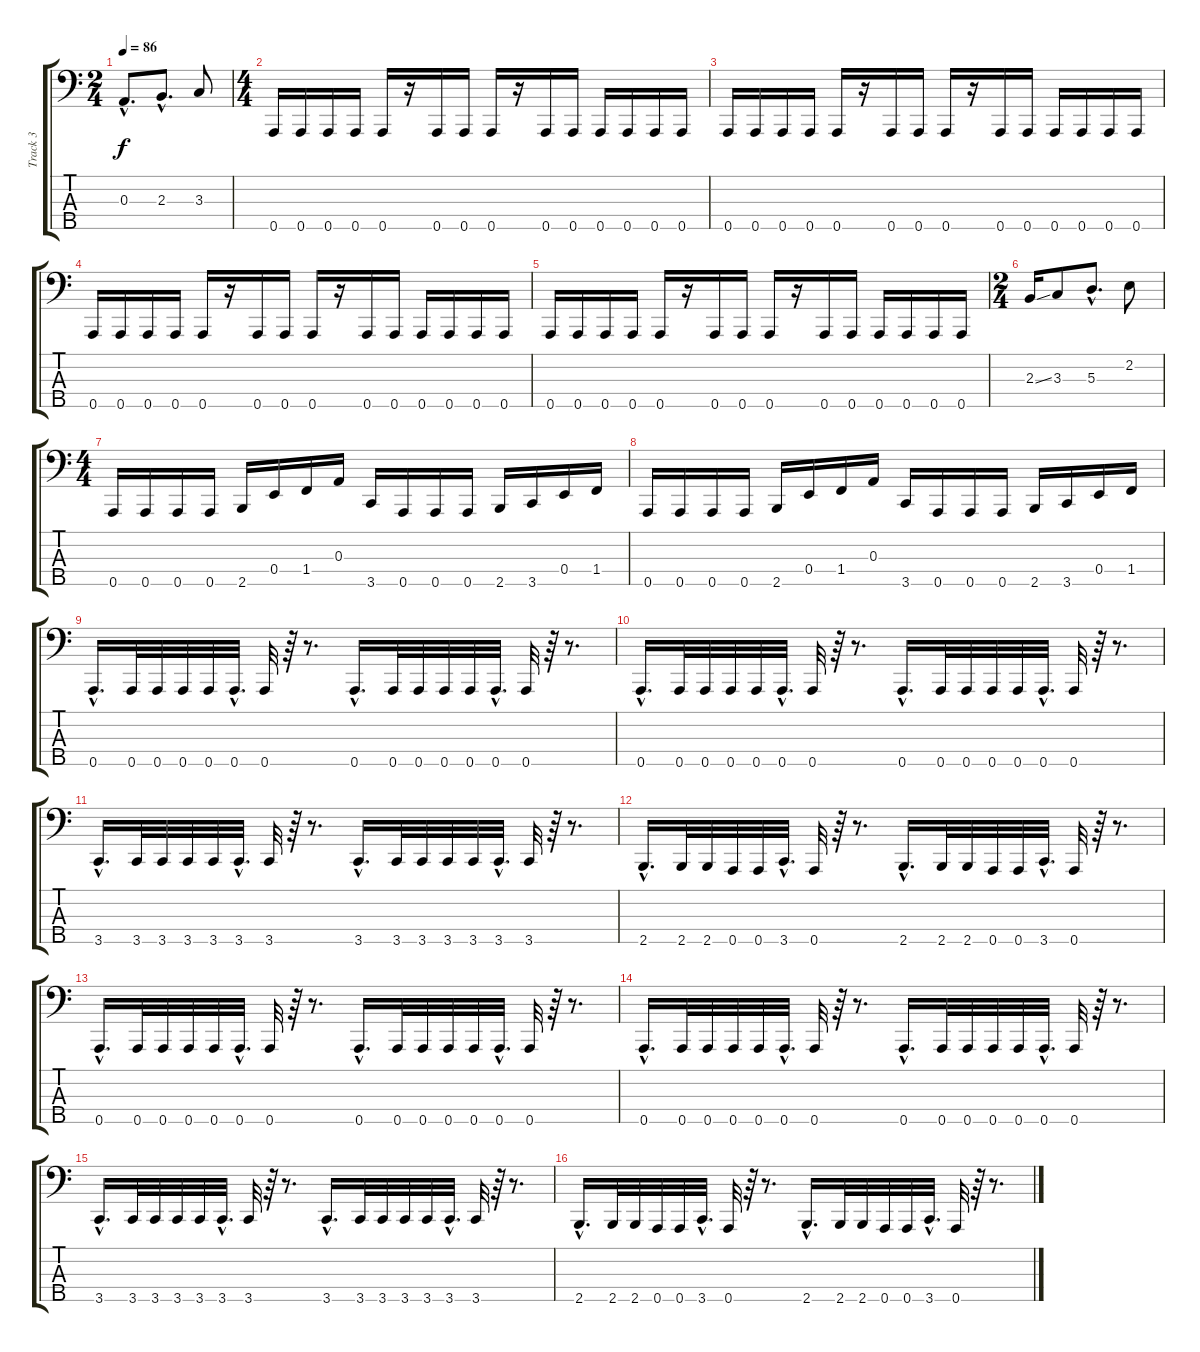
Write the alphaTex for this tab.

\track ("Track 3" "Track 3") {instrument electricbassfinger}
\staff {score tabs}
\tuning (G2 D2 A1 E1 A0) {hide}
\ts (2 4)
\tempo 86
\clef f4
\ks c
0.3{hac}.8{d dy f instrument electricbassfinger} 2.3{hac}.8{d} 3.3.8 |
\ts (4 4)
0.5.16 0.5.16 0.5.16 0.5.16 0.5.16 r.16 0.5.16 0.5.16 0.5.16 r.16 0.5.16 0.5.16 0.5.16 0.5.16 0.5.16 0.5.16 |
0.5.16 0.5.16 0.5.16 0.5.16 0.5.16 r.16 0.5.16 0.5.16 0.5.16 r.16 0.5.16 0.5.16 0.5.16 0.5.16 0.5.16 0.5.16 |
0.5.16 0.5.16 0.5.16 0.5.16 0.5.16 r.16 0.5.16 0.5.16 0.5.16 r.16 0.5.16 0.5.16 0.5.16 0.5.16 0.5.16 0.5.16 |
0.5.16 0.5.16 0.5.16 0.5.16 0.5.16 r.16 0.5.16 0.5.16 0.5.16 r.16 0.5.16 0.5.16 0.5.16 0.5.16 0.5.16 0.5.16 |
\ts (2 4)
2.3{ss}.16{instrument electricbassfinger} 3.3.8 5.3{hac}.8{d} 2.2.8 |
\ts (4 4)
0.5.16 0.5.16 0.5.16 0.5.16 2.5.16 0.4.16 1.4.16 0.3.16 3.5.16 0.5.16 0.5.16 0.5.16 2.5.16 3.5.16 0.4.16 1.4.16 |
0.5.16 0.5.16 0.5.16 0.5.16 2.5.16 0.4.16 1.4.16 0.3.16 3.5.16 0.5.16 0.5.16 0.5.16 2.5.16 3.5.16 0.4.16 1.4.16 |
0.5{hac}.16{d instrument electricbasspick} 0.5.32 0.5.32 0.5.32 0.5.32 0.5{hac}.32{d} 0.5.32 r.64 r.8{d} 0.5{hac}.16{d} 0.5.32 0.5.32 0.5.32 0.5.32 0.5{hac}.32{d} 0.5.32 r.64 r.8{d} |
0.5{hac}.16{d} 0.5.32 0.5.32 0.5.32 0.5.32 0.5{hac}.32{d} 0.5.32 r.64 r.8{d} 0.5{hac}.16{d} 0.5.32 0.5.32 0.5.32 0.5.32 0.5{hac}.32{d} 0.5.32 r.64 r.8{d} |
3.5{hac}.16{d} 3.5.32 3.5.32 3.5.32 3.5.32 3.5{hac}.32{d} 3.5.32 r.64 r.8{d} 3.5{hac}.16{d} 3.5.32 3.5.32 3.5.32 3.5.32 3.5{hac}.32{d} 3.5.32 r.64 r.8{d} |
2.5{hac}.16{d} 2.5.32 2.5.32 0.5.32 0.5.32 3.5{hac}.32{d} 0.5.32 r.64 r.8{d} 2.5{hac}.16{d} 2.5.32 2.5.32 0.5.32 0.5.32 3.5{hac}.32{d} 0.5.32 r.64 r.8{d} |
0.5{hac}.16{d} 0.5.32 0.5.32 0.5.32 0.5.32 0.5{hac}.32{d} 0.5.32 r.64 r.8{d} 0.5{hac}.16{d} 0.5.32 0.5.32 0.5.32 0.5.32 0.5{hac}.32{d} 0.5.32 r.64 r.8{d} |
0.5{hac}.16{d} 0.5.32 0.5.32 0.5.32 0.5.32 0.5{hac}.32{d} 0.5.32 r.64 r.8{d} 0.5{hac}.16{d} 0.5.32 0.5.32 0.5.32 0.5.32 0.5{hac}.32{d} 0.5.32 r.64 r.8{d} |
3.5{hac}.16{d} 3.5.32 3.5.32 3.5.32 3.5.32 3.5{hac}.32{d} 3.5.32 r.64 r.8{d} 3.5{hac}.16{d} 3.5.32 3.5.32 3.5.32 3.5.32 3.5{hac}.32{d} 3.5.32 r.64 r.8{d} |
2.5{hac}.16{d} 2.5.32 2.5.32 0.5.32 0.5.32 3.5{hac}.32{d} 0.5.32 r.64 r.8{d} 2.5{hac}.16{d} 2.5.32 2.5.32 0.5.32 0.5.32 3.5{hac}.32{d} 0.5.32 r.64 r.8{d}
